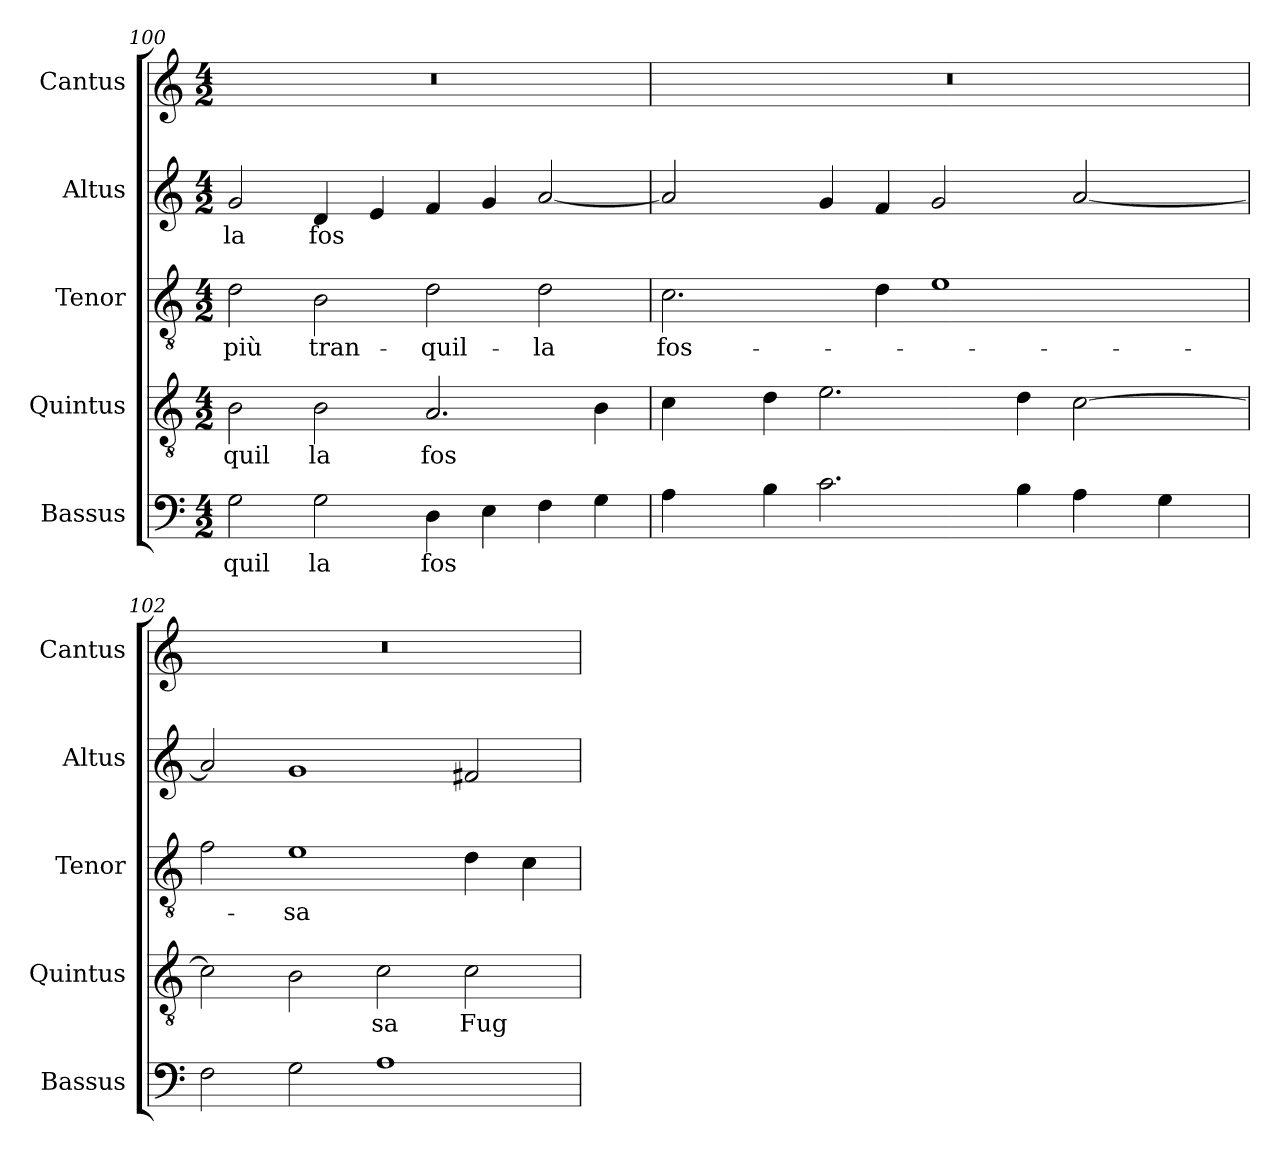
**kern	**text	**kern	**text	**kern	**text	**kern	**text	**kern
*part5	*part5	*part4	*part4	*part3	*part3	*part2	*part2	*part1
*staff5	*staff5	*staff4	*staff4	*staff3	*staff3	*staff2	*staff2	*staff1
*I"Bassus	*	*I"Quintus	*	*I"Tenor	*	*I"Altus	*	*I"Cantus
*I'Bassus	*	*I'Quintus	*	*I'Tenor	*	*I'Altus	*	*I'Cantus
*clefF4	*	*clefGv2	*	*clefGv2	*	*clefG2	*	*clefG2
*M4/2	*	*M4/2	*	*M4/2	*	*M4/2	*	*M4/2
=100	=100	=100	=100	=100	=100	=100	=100	=100
!	!LO:LY:b:cj	!	!LO:LY:b:cj	!	!LO:LY:b:cj	!	!LO:LY:b:cj	!
2G\	quil	2B\	quil	2d\	più	2g/	la	0r
!	!LO:LY:b:cj	!	!LO:LY:b:cj	!	!LO:LY:b:cj	!	!LO:LY:b	!
2G\	la	2B\	la	2B\	tran-	4d/	fos	.
.	.	.	.	.	.	4e/	.	.
!	!LO:LY:b	!	!LO:LY:b	!	!LO:LY:b:cj	!	!	!
4D\	fos	2.A/	fos	2d\	-quil-	4f/	.	.
4E\	.	.	.	.	.	4g/	.	.
!	!	!	!	!	!LO:LY:b:cj	!	!	!
4F\	.	.	.	2d\	-la	[>2a/	.	.
4G\	.	4B\	.	.	.	.	.	.
!!LO:LB:g=z
=101	=101	=101	=101	=101	=101	=101	=101	=101
!	!	!	!	!	!LO:LY:b	!	!	!
*^	*	*^	*	*	*	*^	*	*
4A\	8ryy	.	4c\	16.ryy	.	2.c\	fos-	2a/]	8ryy	.	0r
.	.	.	.	1ryy	.	.	.	.	.	.	.
.	16ryy	.	.	.	.	.	.	.	16ryy	.	.
.	64ryy	.	.	.	.	.	.	.	64ryy	.	.
.	1ryy	.	.	.	.	.	.	.	1ryy	.	.
4B\	.	.	4d\	.	.	.	.	.	.	.	.
2.c\	.	.	2.e\	.	.	.	.	4g/	.	.	.
.	.	.	.	.	.	4d\	.	4f/	.	.	.
.	.	.	.	.	.	1e	.	2g/	.	.	.
.	.	.	.	2ryy	.	.	.	.	.	.	.
.	2ryy	.	.	.	.	.	.	.	2ryy	.	.
4B\	.	.	4d\	.	.	.	.	.	.	.	.
4A\	.	.	[>2c\	.	.	.	.	[<2a/	.	.	.
.	.	.	.	4ryy	.	.	.	.	.	.	.
.	4ryy	.	.	.	.	.	.	.	4ryy	.	.
4G\	.	.	.	.	.	.	.	.	.	.	.
.	.	.	.	8ryy	.	.	.	.	.	.	.
.	32.ryy	.	.	.	.	.	.	.	32.ryy	.	.
.	.	.	.	32ryy	.	.	.	.	.	.	.
*v	*v	*	*	*	*	*	*	*v	*v	*	*
*	*	*v	*v	*	*	*	*	*	*
=102	=102	=102	=102	=102	=102	=102	=102	=102
2F\	.	2c\]	.	2f\	.	2a/]	.	0r
!	!	!	!	!	!LO:LY:b:cj	!	!	!
2G\	.	2B\	.	1e	-sa	1g	.	.
!	!	!	!LO:LY:b:cj	!	!	!	!	!
1A	.	2c\	sa	.	.	.	.	.
!	!	!	!LO:LY:b:cj	!	!	!	!	!
.	.	2c\	Fug	4d\	.	2f#X/	.	.
.	.	.	.	4c\	.	.	.	.
=	=	=	=	=	=	=	=	=
*-	*-	*-	*-	*-	*-	*-	*-	*-
